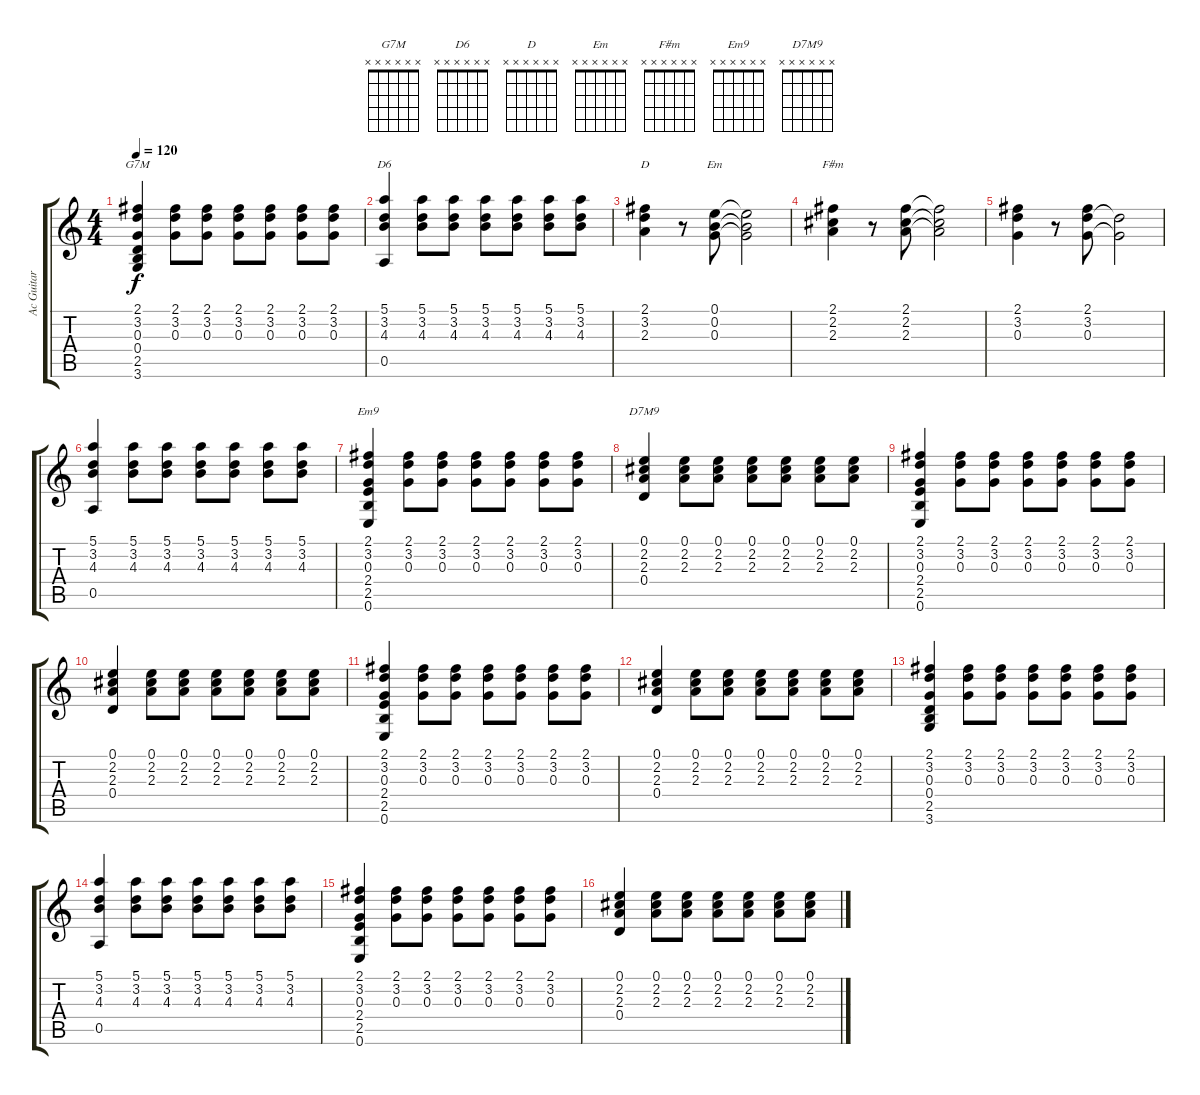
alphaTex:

\track ("Ac Guitar" "Ac Guitar") {instrument acousticguitarsteel}
\staff {score tabs}
\tuning (E4 B3 G3 D3 A2 E2) {hide}
\chord ("G7M" x x x x x x) {firstfret 0}
\chord ("D6" x x x x x x) {firstfret 0}
\chord ("D" x x x x x x) {firstfret 0}
\chord ("Em" x x x x x x) {firstfret 0}
\chord ("F#m" x x x x x x) {firstfret 0}
\chord ("Em9" x x x x x x) {firstfret 0}
\chord ("D7M9" x x x x x x) {firstfret 0}
\ts (4 4)
\tempo 120
\clef g2
\ks c
(2.1 3.2 0.3 0.4 2.5 3.6).4{ch "G7M" dy f} (2.1 3.2 0.3).8 (2.1 3.2 0.3).8 (2.1 3.2 0.3).8 (2.1 3.2 0.3).8 (2.1 3.2 0.3).8 (2.1 3.2 0.3).8 |
(5.1 3.2 4.3 0.5).4{ch "D6"} (5.1 3.2 4.3).8 (5.1 3.2 4.3).8 (5.1 3.2 4.3).8 (5.1 3.2 4.3).8 (5.1 3.2 4.3).8 (5.1 3.2 4.3).8 |
(2.1 3.2 2.3).4{ch "D"} r.8 (0.1 0.2 0.3).8{ch "Em"} (0.1{t} 0.2{t} 0.3{t}).2 |
(2.1 2.2 2.3).4{ch "F#m"} r.8 (2.1 2.2 2.3).8 (2.1{t} 2.2{t} 2.3{t}).2 |
(2.1 3.2 0.3).4 r.8 (2.1 3.2 0.3).8 (3.2{t} 0.3{t}).2 |
(5.1 3.2 4.3 0.5).4 (5.1 3.2 4.3).8 (5.1 3.2 4.3).8 (5.1 3.2 4.3).8 (5.1 3.2 4.3).8 (5.1 3.2 4.3).8 (5.1 3.2 4.3).8 |
(2.1 3.2 0.3 2.4 2.5 0.6).4{ch "Em9"} (2.1 3.2 0.3).8 (2.1 3.2 0.3).8 (2.1 3.2 0.3).8 (2.1 3.2 0.3).8 (2.1 3.2 0.3).8 (2.1 3.2 0.3).8 |
(0.1 2.2 2.3 0.4).4{ch "D7M9"} (0.1 2.2 2.3).8 (0.1 2.2 2.3).8 (0.1 2.2 2.3).8 (0.1 2.2 2.3).8 (0.1 2.2 2.3).8 (0.1 2.2 2.3).8 |
(2.1 3.2 0.3 2.4 2.5 0.6).4 (2.1 3.2 0.3).8 (2.1 3.2 0.3).8 (2.1 3.2 0.3).8 (2.1 3.2 0.3).8 (2.1 3.2 0.3).8 (2.1 3.2 0.3).8 |
(0.1 2.2 2.3 0.4).4 (0.1 2.2 2.3).8 (0.1 2.2 2.3).8 (0.1 2.2 2.3).8 (0.1 2.2 2.3).8 (0.1 2.2 2.3).8 (0.1 2.2 2.3).8 |
(2.1 3.2 0.3 2.4 2.5 0.6).4 (2.1 3.2 0.3).8 (2.1 3.2 0.3).8 (2.1 3.2 0.3).8 (2.1 3.2 0.3).8 (2.1 3.2 0.3).8 (2.1 3.2 0.3).8 |
(0.1 2.2 2.3 0.4).4 (0.1 2.2 2.3).8 (0.1 2.2 2.3).8 (0.1 2.2 2.3).8 (0.1 2.2 2.3).8 (0.1 2.2 2.3).8 (0.1 2.2 2.3).8 |
(2.1 3.2 0.3 0.4 2.5 3.6).4 (2.1 3.2 0.3).8 (2.1 3.2 0.3).8 (2.1 3.2 0.3).8 (2.1 3.2 0.3).8 (2.1 3.2 0.3).8 (2.1 3.2 0.3).8 |
(5.1 3.2 4.3 0.5).4 (5.1 3.2 4.3).8 (5.1 3.2 4.3).8 (5.1 3.2 4.3).8 (5.1 3.2 4.3).8 (5.1 3.2 4.3).8 (5.1 3.2 4.3).8 |
(2.1 3.2 0.3 2.4 2.5 0.6).4 (2.1 3.2 0.3).8 (2.1 3.2 0.3).8 (2.1 3.2 0.3).8 (2.1 3.2 0.3).8 (2.1 3.2 0.3).8 (2.1 3.2 0.3).8 |
(0.1 2.2 2.3 0.4).4 (0.1 2.2 2.3).8 (0.1 2.2 2.3).8 (0.1 2.2 2.3).8 (0.1 2.2 2.3).8 (0.1 2.2 2.3).8 (0.1 2.2 2.3).8
